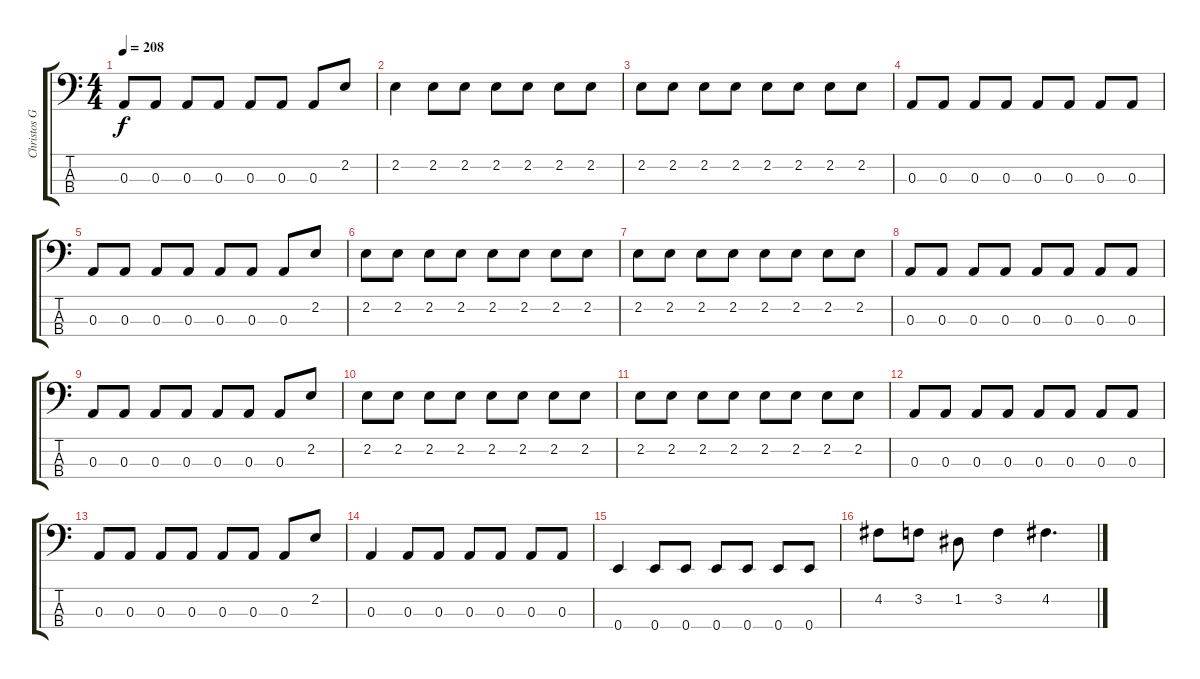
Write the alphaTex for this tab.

\track ("Christos Giannakis" "Christos G") {instrument electricbassfinger}
\staff {score tabs}
\tuning (G2 D2 A1 E1) {hide}
\ts (4 4)
\tempo 208
\clef f4
\ks c
0.3.8{dy f} 0.3.8 0.3.8 0.3.8 0.3.8 0.3.8 0.3.8 2.2.8 |
2.2.4 2.2.8 2.2.8 2.2.8 2.2.8 2.2.8 2.2.8 |
2.2.8 2.2.8 2.2.8 2.2.8 2.2.8 2.2.8 2.2.8 2.2.8 |
0.3.8 0.3.8 0.3.8 0.3.8 0.3.8 0.3.8 0.3.8 0.3.8 |
0.3.8 0.3.8 0.3.8 0.3.8 0.3.8 0.3.8 0.3.8 2.2.8 |
2.2.8 2.2.8 2.2.8 2.2.8 2.2.8 2.2.8 2.2.8 2.2.8 |
2.2.8 2.2.8 2.2.8 2.2.8 2.2.8 2.2.8 2.2.8 2.2.8 |
0.3.8 0.3.8 0.3.8 0.3.8 0.3.8 0.3.8 0.3.8 0.3.8 |
0.3.8 0.3.8 0.3.8 0.3.8 0.3.8 0.3.8 0.3.8 2.2.8 |
2.2.8 2.2.8 2.2.8 2.2.8 2.2.8 2.2.8 2.2.8 2.2.8 |
2.2.8 2.2.8 2.2.8 2.2.8 2.2.8 2.2.8 2.2.8 2.2.8 |
0.3.8 0.3.8 0.3.8 0.3.8 0.3.8 0.3.8 0.3.8 0.3.8 |
0.3.8 0.3.8 0.3.8 0.3.8 0.3.8 0.3.8 0.3.8 2.2.8 |
0.3.4 0.3.8 0.3.8 0.3.8 0.3.8 0.3.8 0.3.8 |
0.4.4 0.4.8 0.4.8 0.4.8 0.4.8 0.4.8 0.4.8 |
4.2.8 3.2.8 1.2.8 3.2.4 4.2.4{d}
